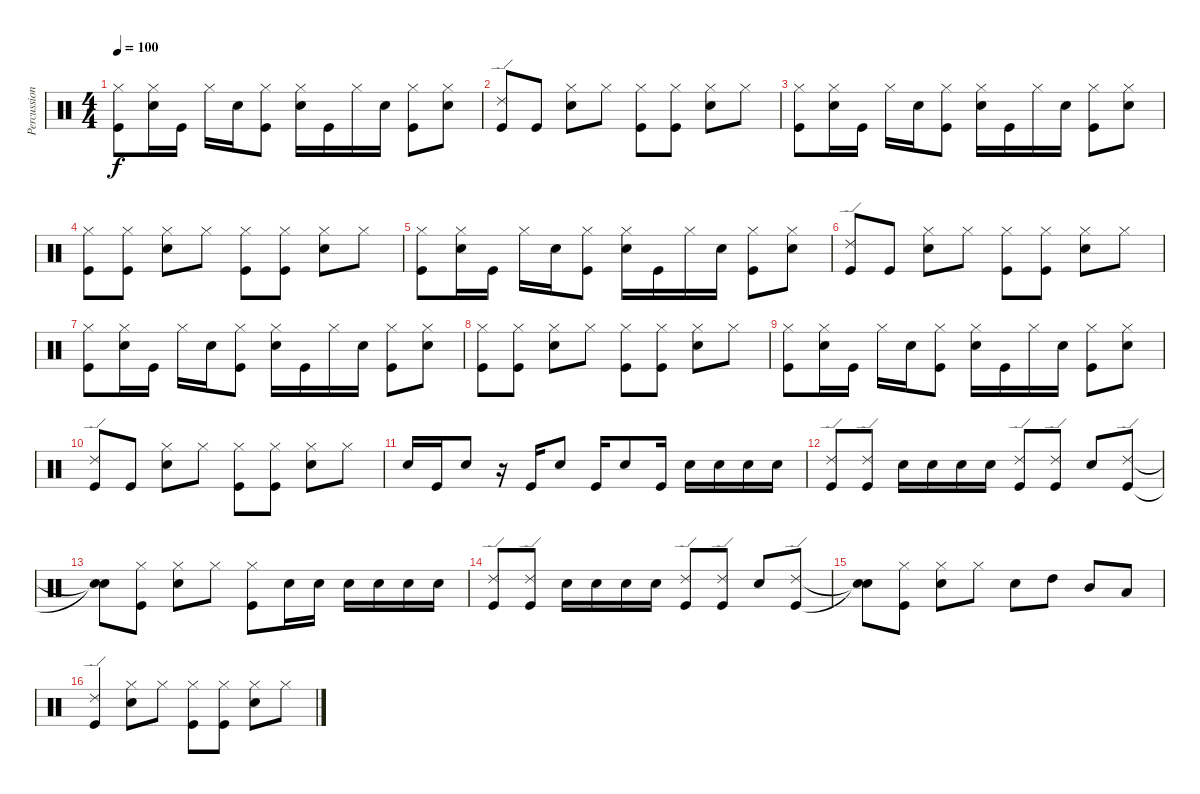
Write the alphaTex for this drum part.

\track ("Percussions" "Percussion") {instrument percussion}
\staff {score}
\articulation defaults
\ts (4 4)
\tempo 100
\clef neutral
\ks c
("Hi-Hat (closed)" "Kick (hit)").8{dy f} ("Hi-Hat (closed)" "Snare (hit) 2").16 "Kick (hit)".16 "Hi-Hat (closed)".16 "Snare (hit) 2".16 ("Hi-Hat (closed)" "Kick (hit)").8 ("Hi-Hat (closed)" "Snare (hit) 2").16 "Kick (hit)".16 "Hi-Hat (closed)".16 "Snare (hit) 2".16 ("Hi-Hat (closed)" "Kick (hit)").8 ("Hi-Hat (closed)" "Snare (hit) 2").8 |
("Ride (edge) 2" "Kick (hit)").8 "Kick (hit)".8 ("Hi-Hat (closed)" "Snare (hit) 2").8 "Hi-Hat (closed)".8 ("Hi-Hat (closed)" "Kick (hit)").8 ("Hi-Hat (closed)" "Kick (hit)").8 ("Hi-Hat (closed)" "Snare (hit) 2").8 "Hi-Hat (closed)".8 |
("Hi-Hat (closed)" "Kick (hit)").8 ("Hi-Hat (closed)" "Snare (hit) 2").16 "Kick (hit)".16 "Hi-Hat (closed)".16 "Snare (hit) 2".16 ("Hi-Hat (closed)" "Kick (hit)").8 ("Hi-Hat (closed)" "Snare (hit) 2").16 "Kick (hit)".16 "Hi-Hat (closed)".16 "Snare (hit) 2".16 ("Hi-Hat (closed)" "Kick (hit)").8 ("Hi-Hat (closed)" "Snare (hit) 2").8 |
("Hi-Hat (closed)" "Kick (hit)").8 ("Hi-Hat (closed)" "Kick (hit)").8 ("Hi-Hat (closed)" "Snare (hit) 2").8 "Hi-Hat (closed)".8 ("Hi-Hat (closed)" "Kick (hit)").8 ("Hi-Hat (closed)" "Kick (hit)").8 ("Hi-Hat (closed)" "Snare (hit) 2").8 "Hi-Hat (closed)".8 |
("Hi-Hat (closed)" "Kick (hit)").8 ("Hi-Hat (closed)" "Snare (hit) 2").16 "Kick (hit)".16 "Hi-Hat (closed)".16 "Snare (hit) 2".16 ("Hi-Hat (closed)" "Kick (hit)").8 ("Hi-Hat (closed)" "Snare (hit) 2").16 "Kick (hit)".16 "Hi-Hat (closed)".16 "Snare (hit) 2".16 ("Hi-Hat (closed)" "Kick (hit)").8 ("Hi-Hat (closed)" "Snare (hit) 2").8 |
("Ride (edge) 2" "Kick (hit)").8 "Kick (hit)".8 ("Hi-Hat (closed)" "Snare (hit) 2").8 "Hi-Hat (closed)".8 ("Hi-Hat (closed)" "Kick (hit)").8 ("Hi-Hat (closed)" "Kick (hit)").8 ("Hi-Hat (closed)" "Snare (hit) 2").8 "Hi-Hat (closed)".8 |
("Hi-Hat (closed)" "Kick (hit)").8 ("Hi-Hat (closed)" "Snare (hit) 2").16 "Kick (hit)".16 "Hi-Hat (closed)".16 "Snare (hit) 2".16 ("Hi-Hat (closed)" "Kick (hit)").8 ("Hi-Hat (closed)" "Snare (hit) 2").16 "Kick (hit)".16 "Hi-Hat (closed)".16 "Snare (hit) 2".16 ("Hi-Hat (closed)" "Kick (hit)").8 ("Hi-Hat (closed)" "Snare (hit) 2").8 |
("Hi-Hat (closed)" "Kick (hit)").8 ("Hi-Hat (closed)" "Kick (hit)").8 ("Hi-Hat (closed)" "Snare (hit) 2").8 "Hi-Hat (closed)".8 ("Hi-Hat (closed)" "Kick (hit)").8 ("Hi-Hat (closed)" "Kick (hit)").8 ("Hi-Hat (closed)" "Snare (hit) 2").8 "Hi-Hat (closed)".8 |
("Hi-Hat (closed)" "Kick (hit)").8 ("Hi-Hat (closed)" "Snare (hit) 2").16 "Kick (hit)".16 "Hi-Hat (closed)".16 "Snare (hit) 2".16 ("Hi-Hat (closed)" "Kick (hit)").8 ("Hi-Hat (closed)" "Snare (hit) 2").16 "Kick (hit)".16 "Hi-Hat (closed)".16 "Snare (hit) 2".16 ("Hi-Hat (closed)" "Kick (hit)").8 ("Hi-Hat (closed)" "Snare (hit) 2").8 |
("Ride (edge) 2" "Kick (hit)").8 "Kick (hit)".8 ("Hi-Hat (closed)" "Snare (hit) 2").8 "Hi-Hat (closed)".8 ("Hi-Hat (closed)" "Kick (hit)").8 ("Hi-Hat (closed)" "Kick (hit)").8 ("Hi-Hat (closed)" "Snare (hit) 2").8 "Hi-Hat (closed)".8 |
"Snare (hit) 2".16 "Kick (hit)".16 "Snare (hit) 2".8 r.16 "Kick (hit)".16 "Snare (hit) 2".8 "Kick (hit)".16 "Snare (hit) 2".8 "Kick (hit)".16 "Snare (hit) 2".16 "Snare (hit) 2".16 "Snare (hit) 2".16 "Snare (hit) 2".16 |
("Ride (edge) 2" "Kick (hit)").8 ("Ride (edge) 2" "Kick (hit)").8 "Snare (hit) 2".16 "Snare (hit) 2".16 "Snare (hit) 2".16 "Snare (hit) 2".16 ("Ride (edge) 2" "Kick (hit)").8 ("Ride (edge) 2" "Kick (hit)").8 "Snare (hit) 2".8 ("Ride (edge) 2" "Kick (hit)").8 |
("Snare (hit)"{t} "Snare (hit)"{t}).8 ("Hi-Hat (closed)" "Kick (hit)").8 ("Hi-Hat (closed)" "Snare (hit) 2").8 "Hi-Hat (closed)".8 ("Hi-Hat (closed)" "Kick (hit)").8 "Snare (hit) 2".16 "Snare (hit) 2".16 "Snare (hit) 2".16 "Snare (hit) 2".16 "Snare (hit) 2".16 "Snare (hit) 2".16 |
("Ride (edge) 2" "Kick (hit)").8 ("Ride (edge) 2" "Kick (hit)").8 "Snare (hit) 2".16 "Snare (hit) 2".16 "Snare (hit) 2".16 "Snare (hit) 2".16 ("Ride (edge) 2" "Kick (hit)").8 ("Ride (edge) 2" "Kick (hit)").8 "Snare (hit) 2".8 ("Ride (edge) 2" "Kick (hit)").8 |
("Snare (hit)"{t} "Snare (hit)"{t}).8 ("Hi-Hat (closed)" "Kick (hit)").8 ("Hi-Hat (closed)" "Snare (hit) 2").8 "Hi-Hat (closed)".8 "Snare (hit) 2".8 "High Tom (hit)".8 "Mid Tom (hit)".8 "Low Tom (hit)".8 |
("Ride (edge) 2" "Kick (hit)").4 ("Hi-Hat (closed)" "Snare (hit) 2").8 "Hi-Hat (closed)".8 ("Hi-Hat (closed)" "Kick (hit)").8 ("Hi-Hat (closed)" "Kick (hit)").8 ("Hi-Hat (closed)" "Snare (hit) 2").8 "Hi-Hat (closed)".8
